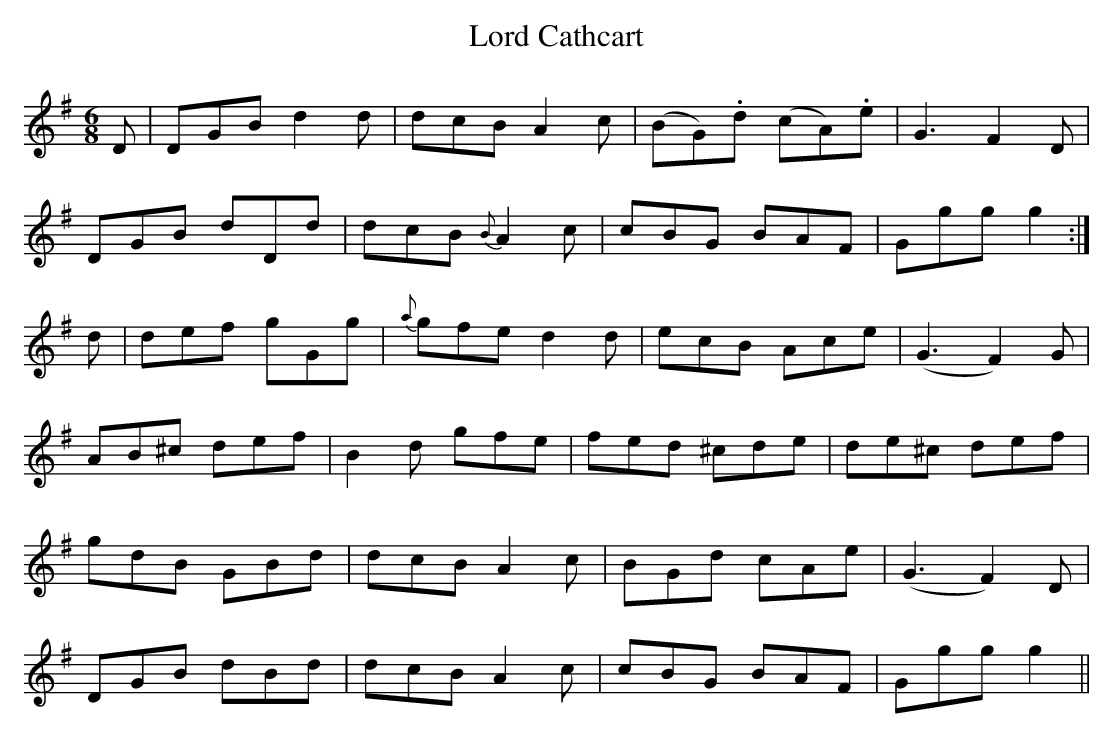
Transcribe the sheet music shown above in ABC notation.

X:1
T:Lord Cathcart
M:6/8
L:1/8
K:G
D|DGB d2d|dcB A2c|(BG).d (cA).e|G3-F2D|
DGB dDd|dcB {B}A2c|cBG BAF|Ggg g2:|
d|def gGg|{a}gfe d2d|ecB Ace|(G3F2)G|
AB^c def|B2d gfe|fed ^cde|de^c def|
gdB GBd|dcB A2c|BGd cAe|(G3 F2)D|
DGB dBd|dcB A2c|cBG BAF|Ggg g2||
